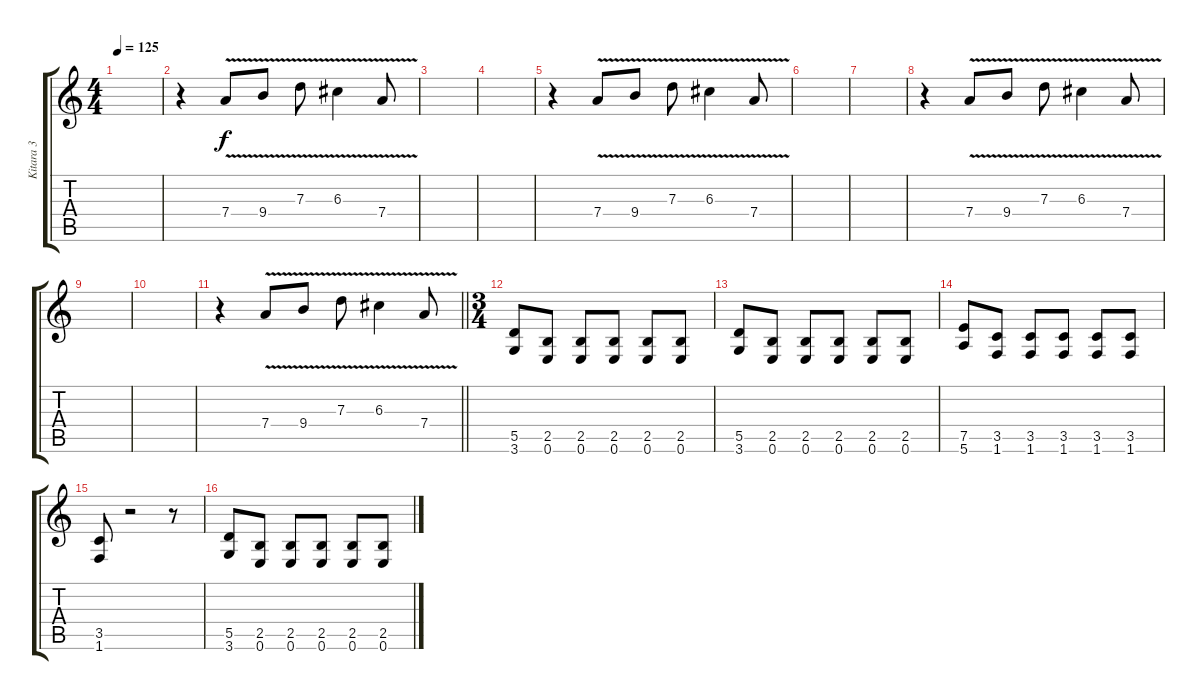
\track ("Kitara 3" "Kitara 3") {instrument overdrivenguitar}
\staff {score tabs}
\tuning (E4 B3 G3 D3 A2 E2) {hide}
\ts (4 4)
\tempo 125
\clef g2
\ks c
|
r.4 7.4{v}.8 9.4{v}.8 7.3{v}.8 6.3{v}.4 7.4{v}.8 |
|
|
r.4 7.4{v}.8 9.4{v}.8 7.3{v}.8 6.3{v}.4 7.4{v}.8 |
|
|
r.4 7.4{v}.8 9.4{v}.8 7.3{v}.8 6.3{v}.4 7.4{v}.8 |
|
|
\barLineRight lightlight
r.4 7.4{v}.8 9.4{v}.8 7.3{v}.8 6.3{v}.4 7.4{v}.8 |
\ts (3 4)
\section ("" "")
(5.5 3.6).8{volume 9 balance 8 instrument overdrivenguitar} (2.5 0.6).8 (2.5 0.6).8 (2.5 0.6).8 (2.5 0.6).8 (2.5 0.6).8 |
(5.5 3.6).8 (2.5 0.6).8 (2.5 0.6).8 (2.5 0.6).8 (2.5 0.6).8 (2.5 0.6).8 |
(7.5 5.6).8 (3.5 1.6).8 (3.5 1.6).8 (3.5 1.6).8 (3.5 1.6).8 (3.5 1.6).8 |
(3.5 1.6).8 r.2 r.8 |
(5.5 3.6).8 (2.5 0.6).8 (2.5 0.6).8 (2.5 0.6).8 (2.5 0.6).8 (2.5 0.6).8
